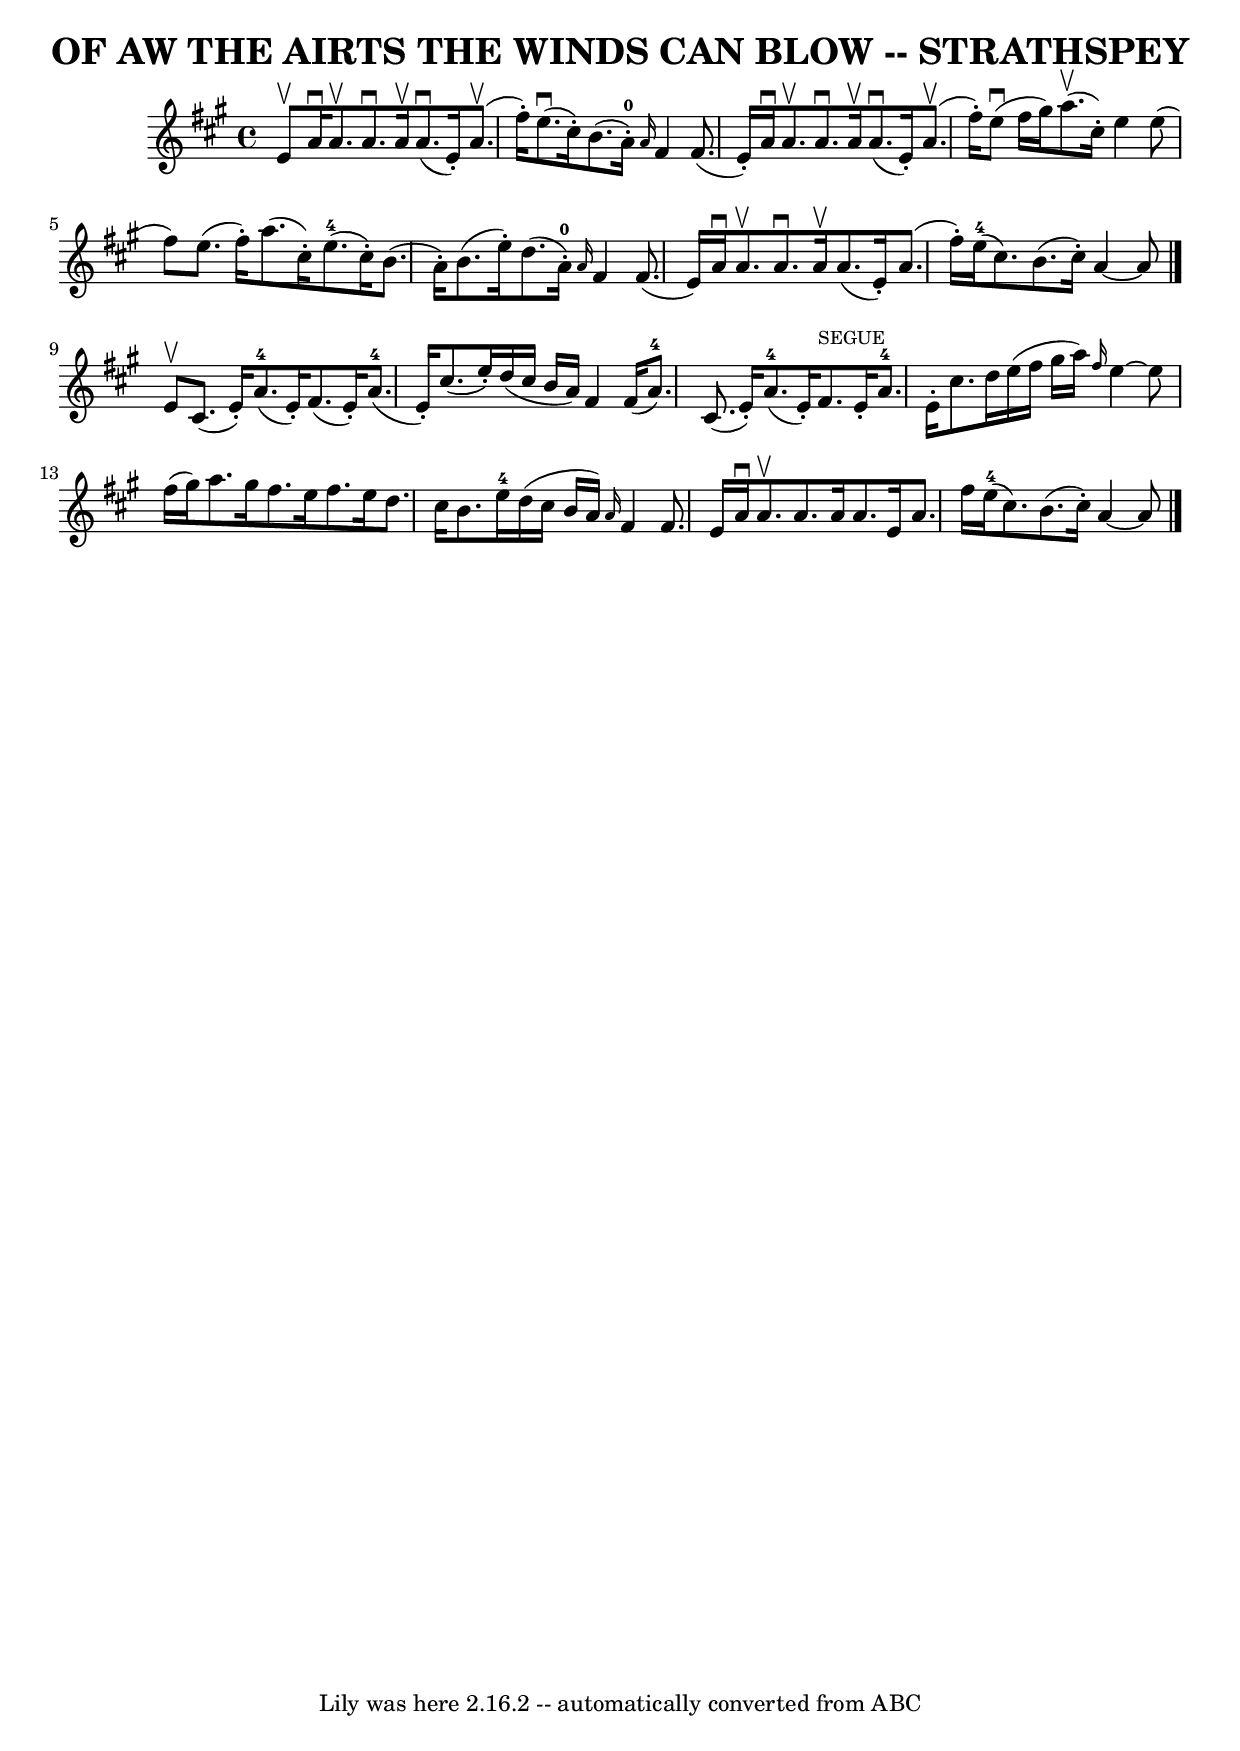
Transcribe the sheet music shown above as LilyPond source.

\version "2.16.2"
\include "Mammoth.ily"
\header {
  %% book = "Ryan's Mammoth Collection of Fiddle Tunes"
  composer = ""
  crossRefNumber = "1"
  footnotes = "\\\\\"4\" fingering on {A
}F4 grace notes omitted because several ABC programs complain."
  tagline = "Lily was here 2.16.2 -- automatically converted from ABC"
  title = "OF AW THE AIRTS THE WINDS CAN BLOW -- STRATHSPEY"

}
voicedefault =  {


  \override Staff.TimeSignature #'style = #'C
  \time 4/4 
  \key a \major
 e'8^\upbow   |
  a'16^\downbow a'8. 
  ^\upbow a'8.^\downbow a'16^\upbow a'8. (^\downbow e'16 -.)     
  a'8. (^\upbow fis''16 -.)   |
  e''8. (^\downbow cis''16 -.)   
  b'8. (a'16-0-.) \grace { a'16  
			 } fis'4 fis'8. (e'16 -.)  
  |
  a'16^\downbow a'8.^\upbow a'8.^\downbow a'16^\upbow     
  a'8. (^\downbow e'16 -.) a'8. (^\upbow fis''16 -.)   |
  
  e''8 (^\downbow fis''16 gis''16) a''8. (^\upbow cis''16 -.)   
  e''4 e''8 (fis''8)   |
  e''8. (fis''16 -.) a''8. (
  cis''16 -.) e''8.-4(cis''16 -.) b'8. (a'16 -.)   |
  
  b'8. (e''16 -.) d''8. (a'16-0-.) \grace { a'16  
					  } fis'4    
  fis'8. (e'16)   |
  a'16^\downbow a'8.^\upbow a'8. 
  ^\downbow a'16^\upbow a'8. (e'16 -.) a'8. (fis''16 -.)   
  |
  e''16-4(cis''8.) b'8. (cis''16 -.) a'4   ~    
  a'8    \bar "|." e'8^\upbow   |
  cis'8. (e'16 -.) a'8. 
  -4(e'16 -.) fis'8. (e'16 -.) a'8.-4(e'16 -.)   
  |
  cis''8. (e''16 -.) d''16 (cis''16 b'16 a'16)   
  fis'4 fis'16 (a'8.-4)   |
  cis'8. (e'16 -.) a'8. 
  -4(e'16 -.) fis'8.^\segue e'16 -. a'8.-4 e'16 -.   
  |
  cis''8. d''16 e''16 (fis''16 gis''16 a''16) 
  \grace { fis''16  
	 } e''4   ~ e''8 fis''16 (gis''16)   |
  
  a''8. gis''16 fis''8. e''16 fis''8. e''16 d''8.    
  cis''16    |
  b'8. e''16-4 d''16 (cis''16 b'16 a'16  
  -) \grace { a'16  
	    } fis'4 fis'8. e'16    |
  a'16^\downbow 
  a'8.^\upbow a'8. a'16 a'8. e'16 a'8. fis''16    |
  
  e''16-4(cis''8.) b'8. (cis''16 -.) a'4   ~ a'8    
  \bar "|."   

}

\score{
  <<

    \context Staff="default"
    {
      \voicedefault 
      
    }

  >>
  \layout {
    
  }
  \midi {
  }

}
